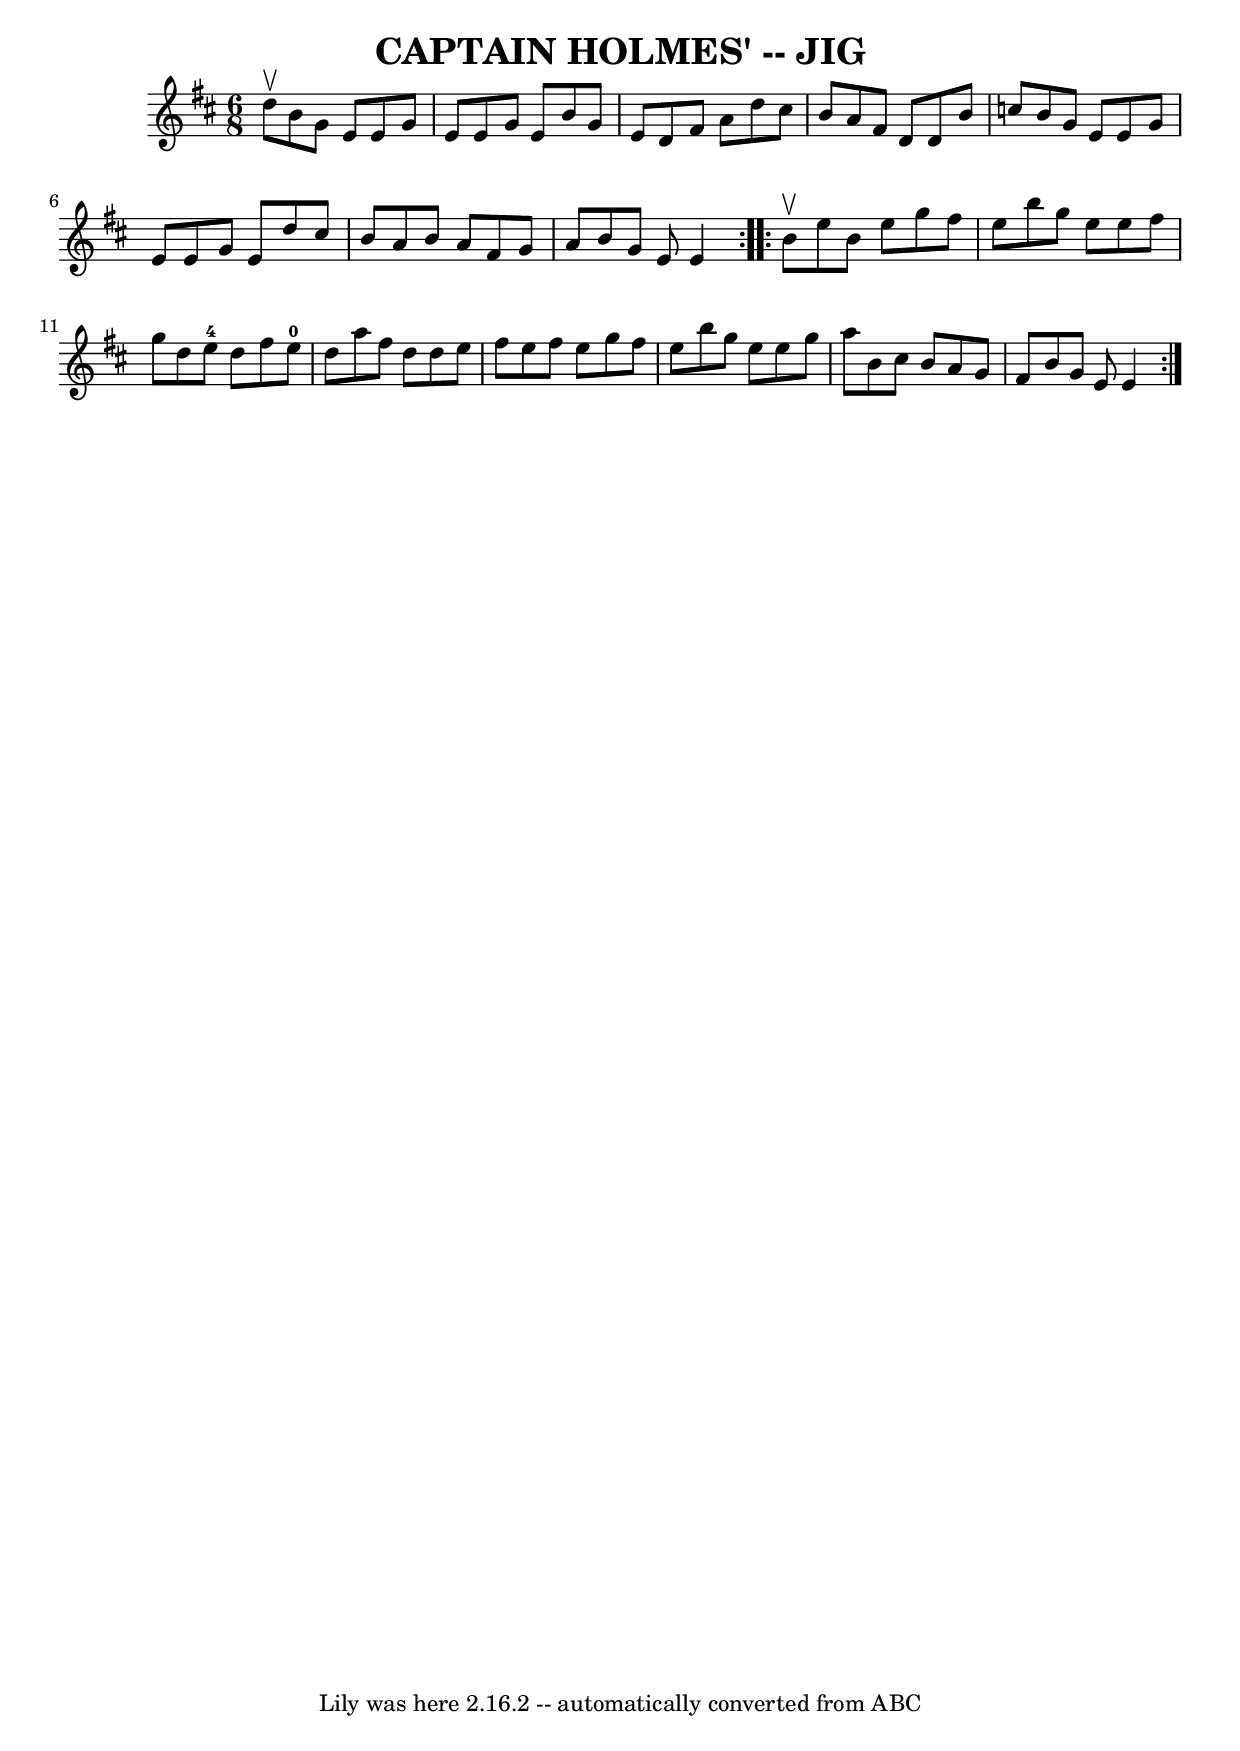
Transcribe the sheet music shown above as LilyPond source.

\version "2.16.2"
\include "Mammoth.ily"
\header {
  %% book = "Ryan's Mammoth Collection of Fiddle Tunes"
 crossRefNumber = "1"
 footnotes = ""
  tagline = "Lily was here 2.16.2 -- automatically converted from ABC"
  title = "CAPTAIN HOLMES' -- JIG"

}
voicedefault =  {



  \repeat volta 2 {

    \time 6/8 
    \key e \dorian d''8^\upbow        |
 b'8 g'8 e'8 e'8 g'8 e'8     |
 e'8 g'8 e'8 b'8 g'8 e'8     |
 d'8 fis'8 a'8 d''8 cis''8 b'8    |
 a'8 fis'8 d'8 d'8 b'8 c''8         |
 b'8 g'8 e'8 e'8 g'8 e'8     |
 e'8 g'8 e'8 d''8 cis''8 b'8     |
 a'8 b'8 a'8 fis'8 g'8 a'8    |
 b'8 g'8    
 e'8 e'4    
  }     
  \repeat volta 2 { b'8^\upbow        |
 e''8 b'8 e''8 g''8 fis''8 e''8     |
 b''8 g''8 e''8 e''8 fis''8 g''8     |
 d''8 e''8-4 d''8 fis''8 e''8-0 d''8    |
 a''8 fis''8 d''8 d''8 e''8 fis''8       |
 e''8 fis''8 e''8 g''8 fis''8 e''8    |
 b''8 g''8 e''8 e''8 g''8 a''8     |
 b'8 cis''8 b'8 a'8 g'8 fis'8     |
 b'8 g'8 e'8 e'4    
  }   

}

\score{
  <<

    \context Staff="default"
    {
      \voicedefault 
      
    }

  >>
  \layout {
    
  }
  \midi {
  }

}
